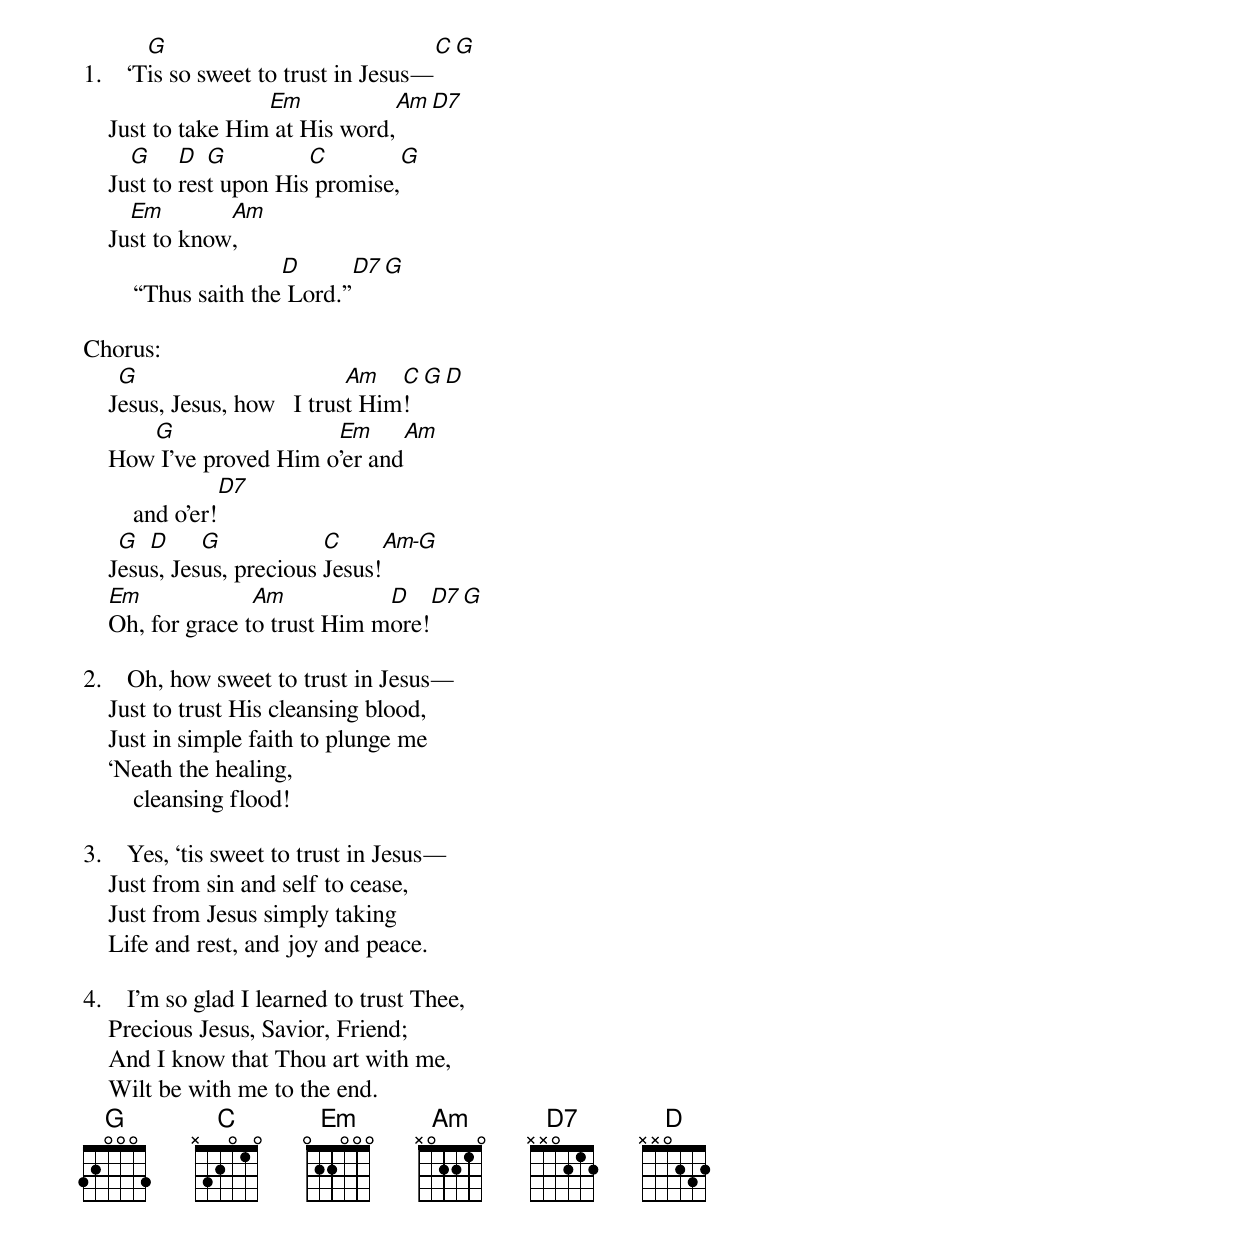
        G                             C           G
1.    ‘Tis so sweet to trust in Jesus—
                    Em           Am           D7
    Just to take Him at His word,
      G     D  G         C               G
    Just to rest upon His promise,
      Em        Am
    Just to know,
                       D       D7    G
        “Thus saith the Lord.”

Chorus:
     G                        Am   C   G        D
    Jesus, Jesus, how   I trust Him!
       G                 Em                Am
    How I’ve proved Him o’er and
                 D7
        and o’er!
     G  D     G            C             Am-G
    Jesus, Jesus, precious Jesus!
    Em             Am           D      D7      G
    Oh, for grace to trust Him more!

2.    Oh, how sweet to trust in Jesus—
    Just to trust His cleansing blood,
    Just in simple faith to plunge me
    ‘Neath the healing,
        cleansing flood!

3.    Yes, ‘tis sweet to trust in Jesus—
    Just from sin and self to cease,
    Just from Jesus simply taking
    Life and rest, and joy and peace.

4.    I’m so glad I learned to trust Thee,
    Precious Jesus, Savior, Friend;
    And I know that Thou art with me,
    Wilt be with me to the end.
